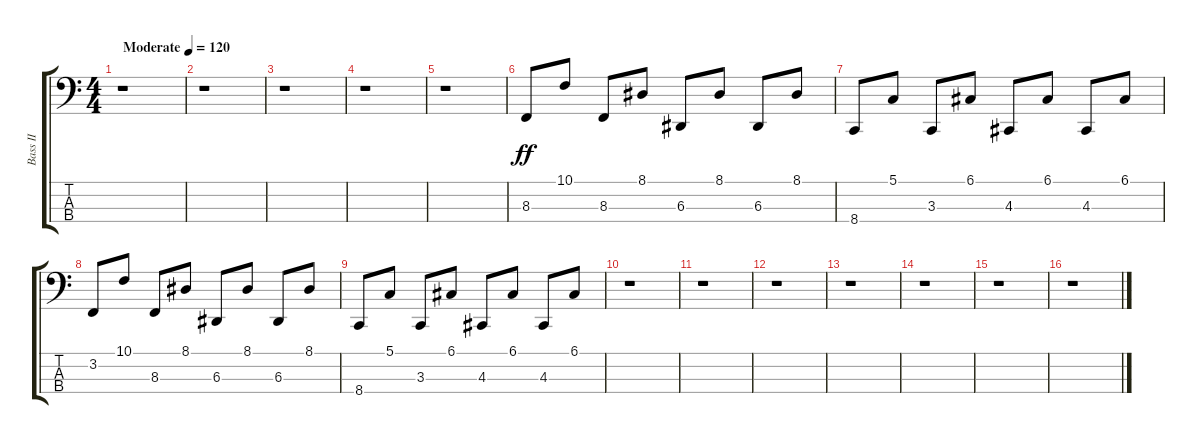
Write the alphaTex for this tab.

\track ("Bass II" "Bass II") {instrument lead8bassandlead}
\staff {score tabs}
\tuning (G2 D2 A1 E1) {hide}
\ts (4 4)
\tempo (120 "Moderate")
\clef f4
\ks c
r.1{dy ff instrument lead8bassandlead} |
r.1 |
r.1 |
r.1 |
r.1 |
8.3.8 10.1.8 8.3.8 8.1.8 6.3.8 8.1.8 6.3.8 8.1.8 |
8.4.8 5.1.8 3.3.8 6.1.8 4.3.8 6.1.8 4.3.8 6.1.8 |
3.2.8 10.1.8 8.3.8 8.1.8 6.3.8 8.1.8 6.3.8 8.1.8 |
8.4.8 5.1.8 3.3.8 6.1.8 4.3.8 6.1.8 4.3.8 6.1.8 |
r.1 |
r.1 |
r.1 |
r.1 |
r.1 |
r.1 |
r.1
